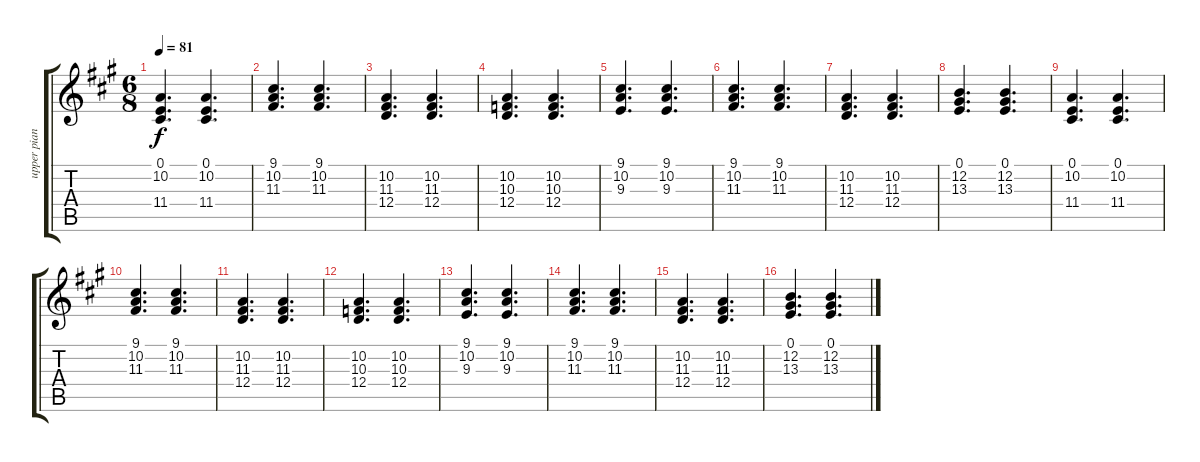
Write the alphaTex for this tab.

\track ("upper piano" "upper pian") {instrument brightacousticpiano}
\staff {score tabs}
\tuning (E4 B3 G3 D3 A2 E2) {hide}
\ts (6 8)
\tempo 81
\clef g2
\ks a
(0.1 10.2 11.4).4{d dy f} (0.1 10.2 11.4).4{d} |
(9.1 10.2 11.3).4{d} (9.1 10.2 11.3).4{d} |
(10.2 11.3 12.4).4{d} (10.2 11.3 12.4).4{d} |
(10.2 10.3 12.4).4{d} (10.2 10.3 12.4).4{d} |
(9.1 10.2 9.3).4{d} (9.1 10.2 9.3).4{d} |
(9.1 10.2 11.3).4{d} (9.1 10.2 11.3).4{d} |
(10.2 11.3 12.4).4{d} (10.2 11.3 12.4).4{d} |
(0.1 12.2 13.3).4{d} (0.1 12.2 13.3).4{d} |
(0.1 10.2 11.4).4{d} (0.1 10.2 11.4).4{d} |
(9.1 10.2 11.3).4{d} (9.1 10.2 11.3).4{d} |
(10.2 11.3 12.4).4{d} (10.2 11.3 12.4).4{d} |
(10.2 10.3 12.4).4{d} (10.2 10.3 12.4).4{d} |
(9.1 10.2 9.3).4{d} (9.1 10.2 9.3).4{d} |
(9.1 10.2 11.3).4{d} (9.1 10.2 11.3).4{d} |
(10.2 11.3 12.4).4{d} (10.2 11.3 12.4).4{d} |
(0.1 12.2 13.3).4{d} (0.1 12.2 13.3).4{d}
